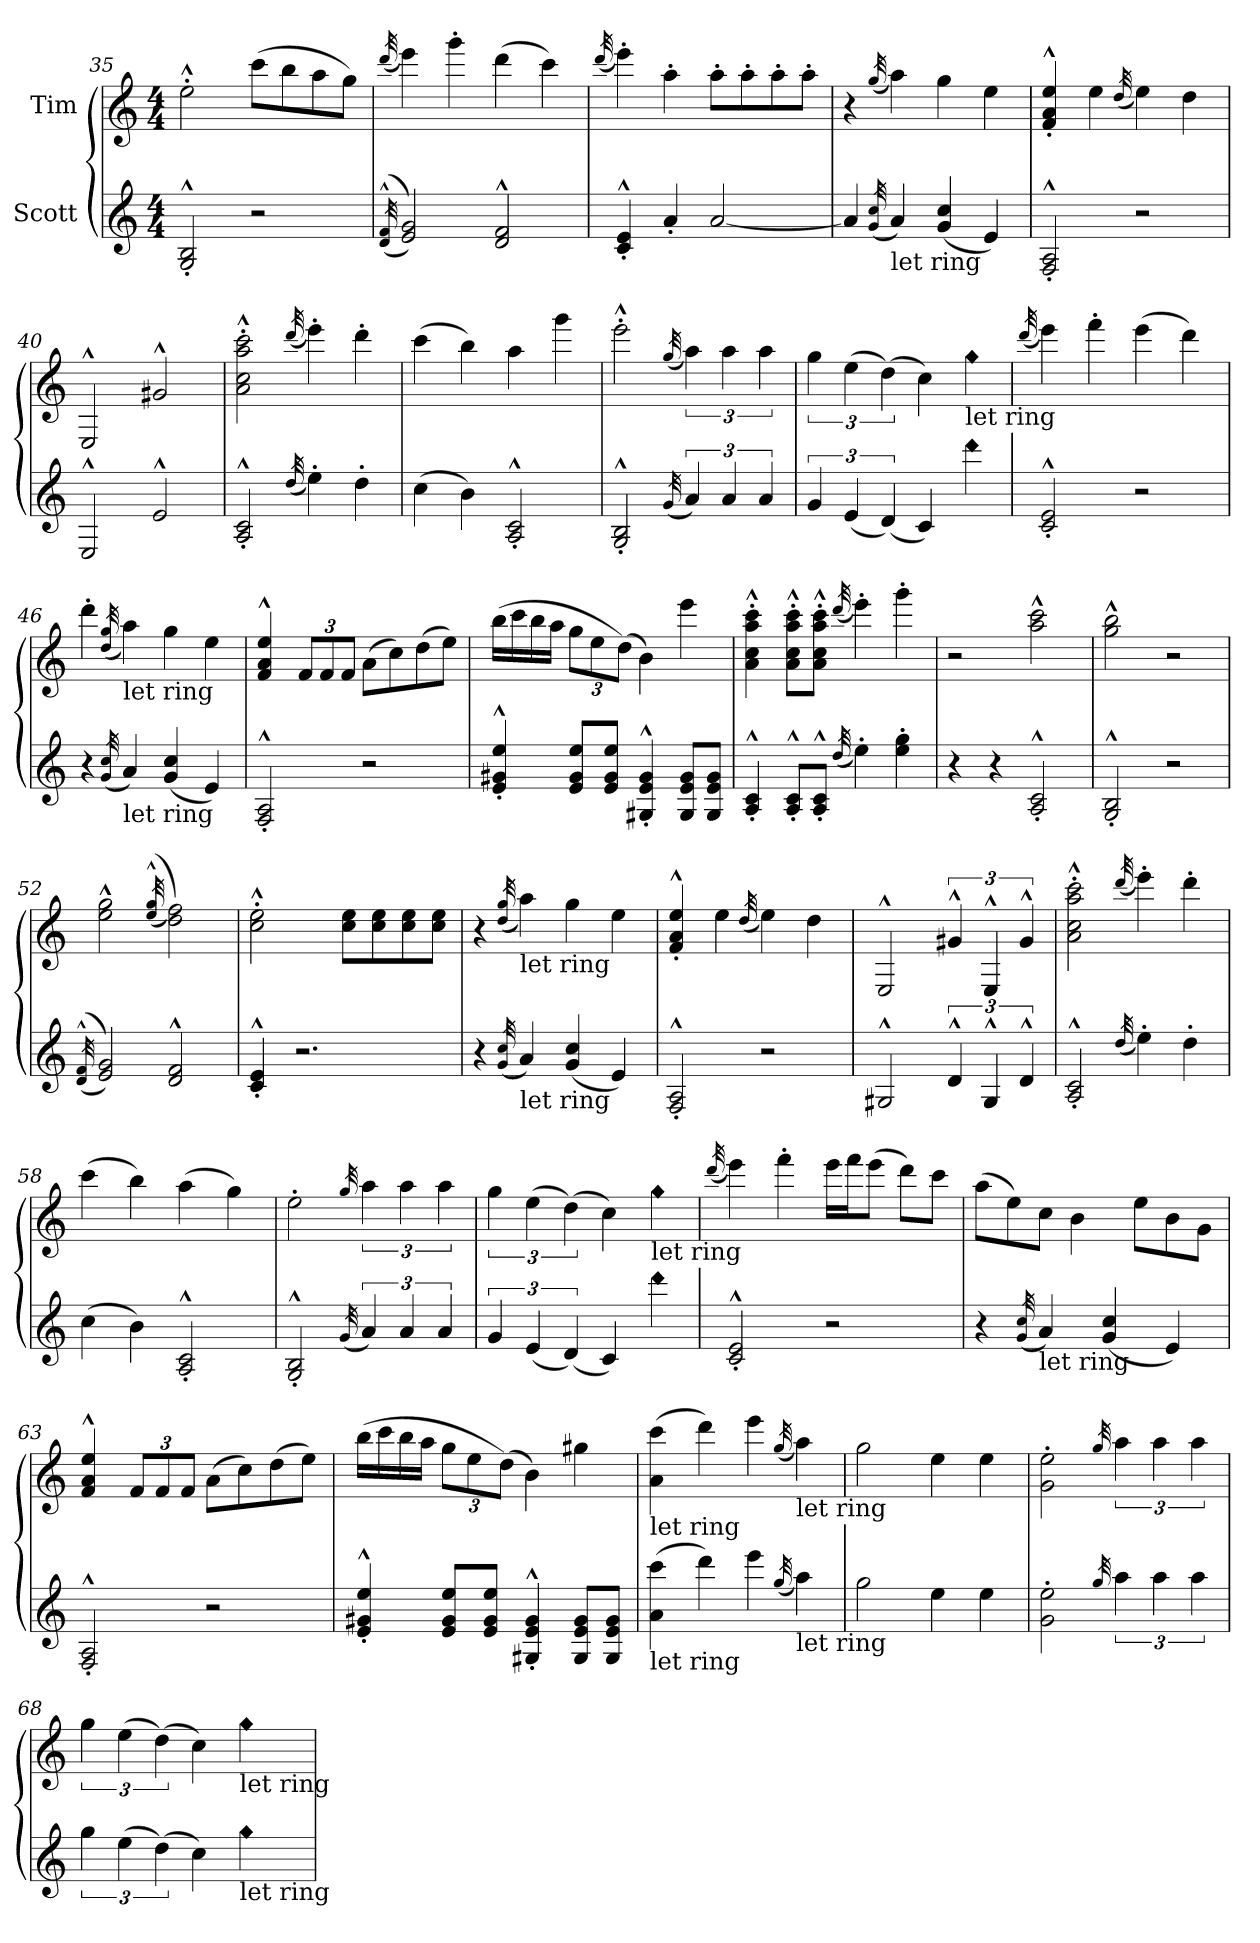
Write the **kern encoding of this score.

**kern	**kern
*part2	*part1
*staff2	*staff1
*I"Scott	*I"Tim
*clefG2	*clefG2
*ITrd7c12	*ITrd7c12
*k[]	*k[]
*C:	*C:
*M4/4	*M4/4
=35	=35
2GG/'^^ 2BB/'^^	2e'^^\
2r	(8cc\L
.	8b\
.	8a\
.	8g\J)
=36	=36
((32qD/^^ 32qF/^^	(32qdd/
2E/ 2G/))	4ee\)
.	4gg'\
2D/^^ 2F/^^	(4dd\
.	4cc\)
=37	=37
.	(32qdd/
4C/'^^ 4E/'^^	4ee'\)
4A'/	4a'\
[2A/	8a'\L
.	8a'\
.	8a'\
.	8a'\J
!!LO:LB:g=z
=38	=38
4A/]	4r
(32qG/ 32qc/	(32qg/
!LO:TX:b:t=let ring	!
4A/)	4a\)
(4G/ 4c/	4g\
4E/)	4e\
=39	=39
2FF/'^^ 2AA/'^^	4F/'^^ 4A/'^^ 4e/'^^
.	4e\
.	(32qd/
2r	4e\)
.	4d\
=40	=40
2EE^^/	2EE^^/
2E^^/	2G#X^^/
=41	=41
2AA/'^^ 2C/'^^	2A\'^^ 2c\'^^ 2a\'^^ 2cc\'^^
(32qd/	(32qdd/
4e'\)	4ee'\)
4d'\	4dd'\
=42	=42
(4c\	(4cc\
4B\)	4b\)
2AA/'^^ 2C/'^^	4a\
.	4gg\
=43	=43
2GG/'^^ 2BB/'^^	2ee'^^\
(32qG/	(32qg/
6A/)	6a\)
6A/	6a\
6A/	6a\
!!LO:LB:g=z
=44	=44
6G/	6g\
(6E/	(6e\
(6D/)	(6d\)
4C/)	4c\)
!	!LO:TX:b:t=let ring
!LO:N:head=diamond	!LO:N:head=diamond
4dd\	4g\
=45	=45
.	(32qdd/
2C/'^^ 2E/'^^	4ee\)
.	4ff'\
2r	(4ee\
.	4dd\)
=46	=46
4r	4dd'\
(32qG/ 32qc/	(32qd/ 32qg/
!	!LO:TX:b:t=let ring
!LO:TX:b:t=let ring	!
4A/)	4a\)
(4G/ 4c/	4g\
4E/)	4e\
=47	=47
2FF/'^^ 2AA/'^^	4F/^^ 4A/^^ 4e/^^
*	*Xbrackettup
.	12F/L
.	12F/
.	12F/J
2r	(8A\L
.	8c\)
.	(8d\
.	8e\J)
!!LO:LB:g=z
=48	=48
4E/'^^ 4G#X/'^^ 4e/'^^	(16b\LL
.	16cc\
.	16b\
.	16a\JJ
8E/ 8G#/ 8e/L	12g\L
.	12e\
8E/ 8G#/ 8e/J	.
.	(12d\J)
4GG#X/'^^ 4E/'^^ 4G#/'^^	4B\)
8GG#/ 8E/ 8G#/L	4ee\
8GG#/ 8E/ 8G#/J	.
=49	=49
4AA/'^^ 4C/'^^	4A\'^^ 4c\'^^ 4a\'^^ 4cc\'^^
8AA/'^^ 8C/'^^L	8A\'^^ 8c\'^^ 8a\'^^ 8cc\'^^L
8AA/'^^ 8C/'^^J	8A\'^^ 8c\'^^ 8a\'^^ 8cc\'^^J
(32qd/	(32qdd/
4e'\)	4ee'\)
4e\' 4g\'	4gg'\
=50	=50
4r	2r
4r	.
2AA/'^^ 2C/'^^	2a\^^ 2cc\^^
=51	=51
2GG/'^^ 2BB/'^^	2g\^^ 2b\^^
2r	2r
=52	=52
((32qD/^^ 32qF/^^	.
2E/ 2G/))	2e\^^ 2g\^^
.	((32qe/^^ 32qg/^^
2D/^^ 2F/^^	2d\ 2f\))
!!LO:LB:g=z
=53	=53
4C/'^^ 4E/'^^	2c\'^^ 2e\'^^
2.r	.
.	8c\ 8e\L
.	8c\ 8e\
.	8c\ 8e\
.	8c\ 8e\J
=54	=54
4r	4r
(32qG/ 32qc/	(32qd/ 32qg/
!	!LO:TX:b:t=let ring
!LO:TX:b:t=let ring	!
4A/)	4a\)
(4G/ 4c/	4g\
4E/)	4e\
=55	=55
2FF/'^^ 2AA/'^^	4F/'^^ 4A/'^^ 4e/'^^
.	4e\
.	(32qd/
2r	4e\)
.	4d\
=56	=56
2GG#X^^/	2EE^^/
*	*brackettup
6D^^/	6G#X^^/
6GG#^^/	6EE^^/
6D^^/	6G#^^/
=57	=57
2AA/'^^ 2C/'^^	2A\'^^ 2c\'^^ 2a\'^^ 2cc\'^^
(32qd/	(32qdd/
4e'\)	4ee'\)
4d'\	4dd'\
=58	=58
(4c\	(4cc\
4B\)	4b\)
2AA/'^^ 2C/'^^	(4a\
.	4g\)
!!LO:PB:g=z
=59	=59
2GG/'^^ 2BB/'^^	2e'\
(32qG/	32qg/
6A/)	6a\
6A/	6a\
6A/	6a\
=60	=60
6G/	6g\
(6E/	(6e\
(6D/)	(6d\)
4C/)	4c\)
!	!LO:TX:b:t=let ring
!LO:N:head=diamond	!LO:N:head=diamond
4dd\	4g\
=61	=61
.	(32qdd/
2C/'^^ 2E/'^^	4ee\)
.	4ff'\
2r	16ee\LL
.	16ff\J
.	(8ee\J
.	8dd\L)
.	8cc\J
=62	=62
4r	(8a\L
.	8e\)
(32qG/ 32qc/	.
!LO:TX:b:t=let ring	!
4A/)	8c\J
.	4B\
(4G/ 4c/	.
.	8e\L
4E/)	8B\
.	8G\J
!!LO:LB:g=z
=63	=63
2FF/'^^ 2AA/'^^	4F/^^ 4A/^^ 4e/^^
*	*Xbrackettup
.	12F/L
.	12F/
.	12F/J
2r	(8A\L
.	8c\)
.	(8d\
.	8e\J)
=64	=64
4E/'^^ 4G#X/'^^ 4e/'^^	(16b\LL
.	16cc\
.	16b\
.	16a\JJ
8E/ 8G#/ 8e/L	12g\L
.	12e\
8E/ 8G#/ 8e/J	.
.	(12d\J)
4GG#X/'^^ 4E/'^^ 4G#/'^^	4B\)
8GG#/ 8E/ 8G#/L	4g#X\
8GG#/ 8E/ 8G#/J	.
=65	=65
!	!LO:TX:b:t=let ring
!LO:TX:b:t=let ring	!
(4A\ 4cc\	(4A\ 4cc\
4dd\)	4dd\)
4ee\	4ee\
(32qg/	(32qg/
!	!LO:TX:b:t=let ring
!LO:TX:b:t=let ring	!
4a\)	4a\)
=66	=66
2g\	2g\
4e\	4e\
4e\	4e\
!!LO:LB:g=z
=67	=67
2G\' 2e\'	2G\' 2e\'
32qg/	32qg/
*	*brackettup
6a\	6a\
6a\	6a\
6a\	6a\
=68	=68
6g\	6g\
(6e\	(6e\
(6d\)	(6d\)
4c\)	4c\)
!	!LO:TX:b:t=let ring
!LO:TX:b:t=let ring	!
!LO:N:head=diamond	!LO:N:head=diamond
4g\	4g\
=	=
*-	*-
